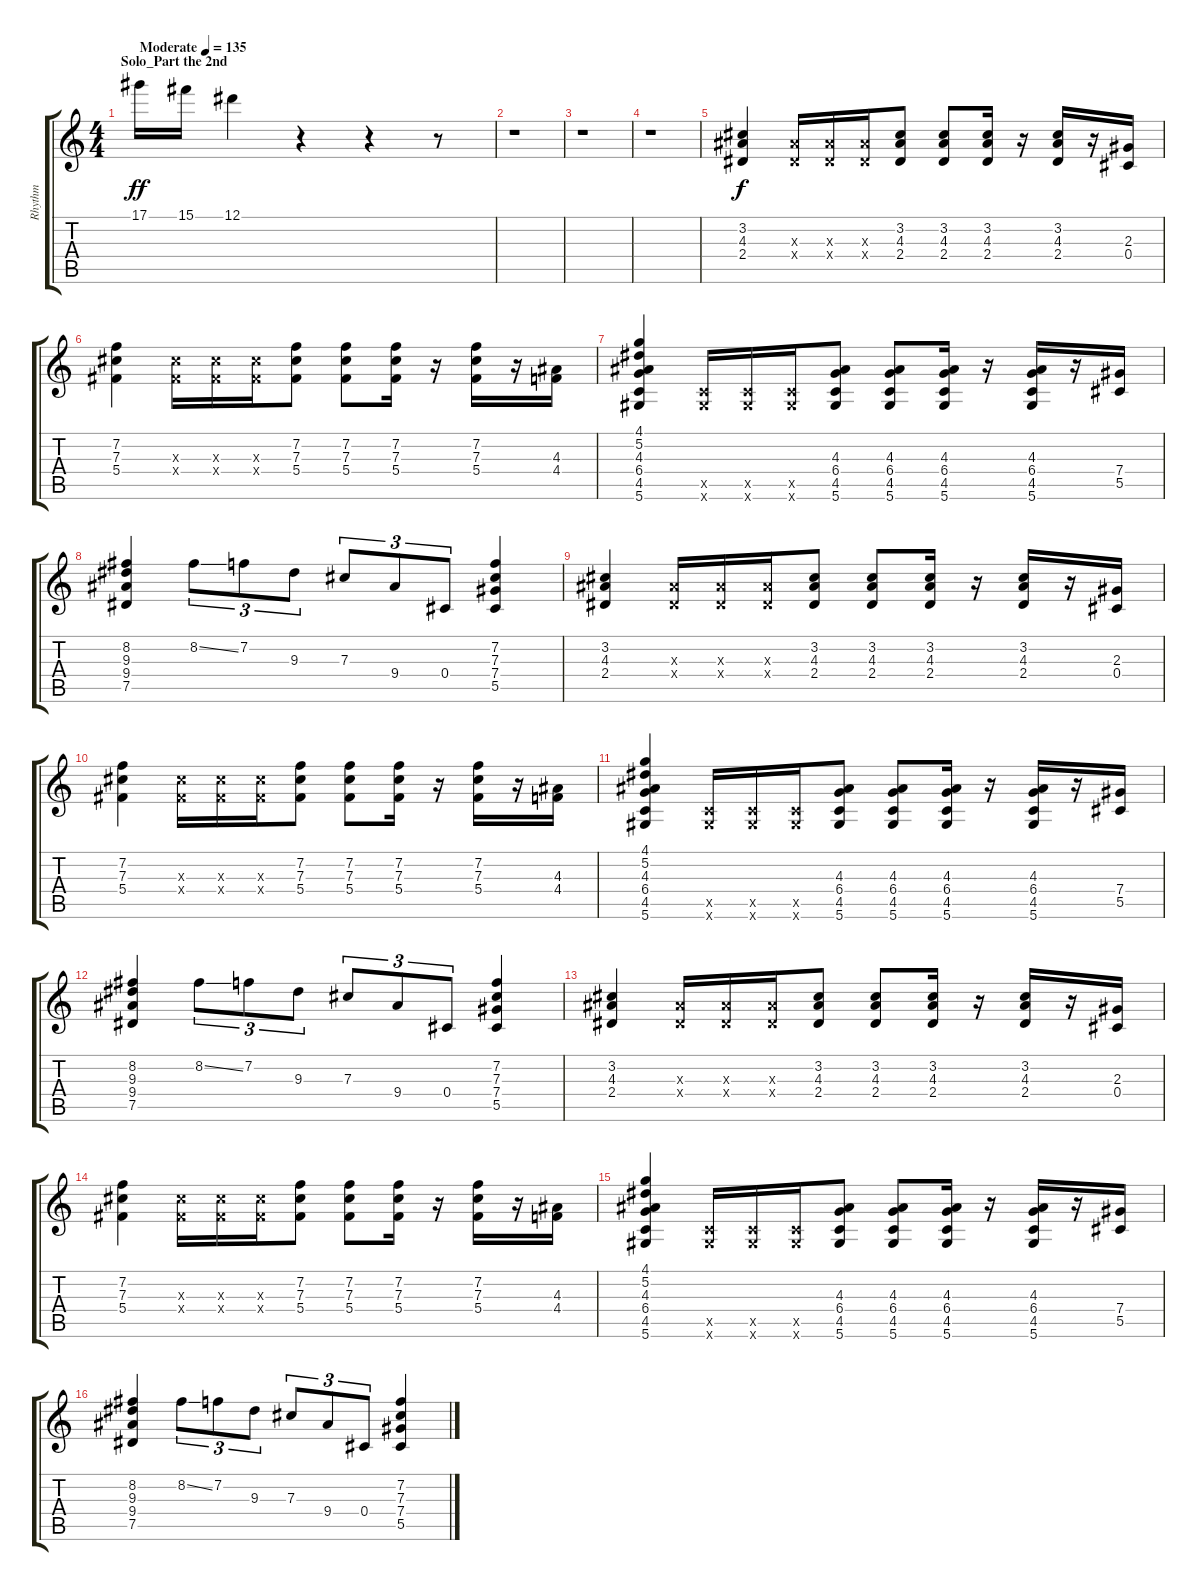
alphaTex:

\track ("Rhythm" "Rhythm") {instrument distortionguitar}
\staff {score tabs}
\tuning (Eb4 Bb3 Gb3 Db3 Ab2 Eb2) {hide}
\ts (4 4)
\section ("" "Solo_Part the 2nd")
\tempo (135 "Moderate")
\clef g2
\ks c
17.1.16{dy ff instrument distortionguitar} 15.1.16 12.1.4 r.4 r.4 r.8 |
r.1 |
r.1 |
r.1 |
(3.2 4.3 2.4).4{dy f} (4.3{x} 2.4{x}).16 (4.3{x} 2.4{x}).16 (4.3{x} 2.4{x}).16 (3.2 4.3 2.4).8 (3.2 4.3 2.4).8 (3.2 4.3 2.4).16 r.16 (3.2 4.3 2.4).16 r.16 (2.3 0.4).16 |
(7.2 7.3 5.4).4 (7.3{x} 5.4{x}).16 (7.3{x} 5.4{x}).16 (7.3{x} 5.4{x}).16 (7.2 7.3 5.4).8 (7.2 7.3 5.4).8 (7.2 7.3 5.4).16 r.16 (7.2 7.3 5.4).16 r.16 (4.3 4.4).16 |
(4.1 5.2 4.3 6.4 4.5 5.6).4 (4.5{x} 5.6{x}).16 (4.5{x} 5.6{x}).16 (4.5{x} 5.6{x}).16 (4.3 6.4 4.5 5.6).8 (4.3 6.4 4.5 5.6).8 (4.3 6.4 4.5 5.6).16 r.16 (4.3 6.4 4.5 5.6).16 r.16 (7.4 5.5).16 |
(8.2 9.3 9.4 7.5).4 8.2{ss}.8{tu (3 2)} 7.2.8{tu (3 2)} 9.3.8{tu (3 2)} 7.3.8{tu (3 2)} 9.4.8{tu (3 2)} 0.4.8{tu (3 2)} (7.2 7.3 7.4 5.5).4 |
(3.2 4.3 2.4).4 (4.3{x} 2.4{x}).16 (4.3{x} 2.4{x}).16 (4.3{x} 2.4{x}).16 (3.2 4.3 2.4).8 (3.2 4.3 2.4).8 (3.2 4.3 2.4).16 r.16 (3.2 4.3 2.4).16 r.16 (2.3 0.4).16 |
(7.2 7.3 5.4).4 (7.3{x} 5.4{x}).16 (7.3{x} 5.4{x}).16 (7.3{x} 5.4{x}).16 (7.2 7.3 5.4).8 (7.2 7.3 5.4).8 (7.2 7.3 5.4).16 r.16 (7.2 7.3 5.4).16 r.16 (4.3 4.4).16 |
(4.1 5.2 4.3 6.4 4.5 5.6).4 (4.5{x} 5.6{x}).16 (4.5{x} 5.6{x}).16 (4.5{x} 5.6{x}).16 (4.3 6.4 4.5 5.6).8 (4.3 6.4 4.5 5.6).8 (4.3 6.4 4.5 5.6).16 r.16 (4.3 6.4 4.5 5.6).16 r.16 (7.4 5.5).16 |
(8.2 9.3 9.4 7.5).4 8.2{ss}.8{tu (3 2)} 7.2.8{tu (3 2)} 9.3.8{tu (3 2)} 7.3.8{tu (3 2)} 9.4.8{tu (3 2)} 0.4.8{tu (3 2)} (7.2 7.3 7.4 5.5).4 |
(3.2 4.3 2.4).4 (4.3{x} 2.4{x}).16 (4.3{x} 2.4{x}).16 (4.3{x} 2.4{x}).16 (3.2 4.3 2.4).8 (3.2 4.3 2.4).8 (3.2 4.3 2.4).16 r.16 (3.2 4.3 2.4).16 r.16 (2.3 0.4).16 |
(7.2 7.3 5.4).4 (7.3{x} 5.4{x}).16 (7.3{x} 5.4{x}).16 (7.3{x} 5.4{x}).16 (7.2 7.3 5.4).8 (7.2 7.3 5.4).8 (7.2 7.3 5.4).16 r.16 (7.2 7.3 5.4).16 r.16 (4.3 4.4).16 |
(4.1 5.2 4.3 6.4 4.5 5.6).4 (4.5{x} 5.6{x}).16 (4.5{x} 5.6{x}).16 (4.5{x} 5.6{x}).16 (4.3 6.4 4.5 5.6).8 (4.3 6.4 4.5 5.6).8 (4.3 6.4 4.5 5.6).16 r.16 (4.3 6.4 4.5 5.6).16 r.16 (7.4 5.5).16 |
(8.2 9.3 9.4 7.5).4 8.2{ss}.8{tu (3 2)} 7.2.8{tu (3 2)} 9.3.8{tu (3 2)} 7.3.8{tu (3 2)} 9.4.8{tu (3 2)} 0.4.8{tu (3 2)} (7.2 7.3 7.4 5.5).4
